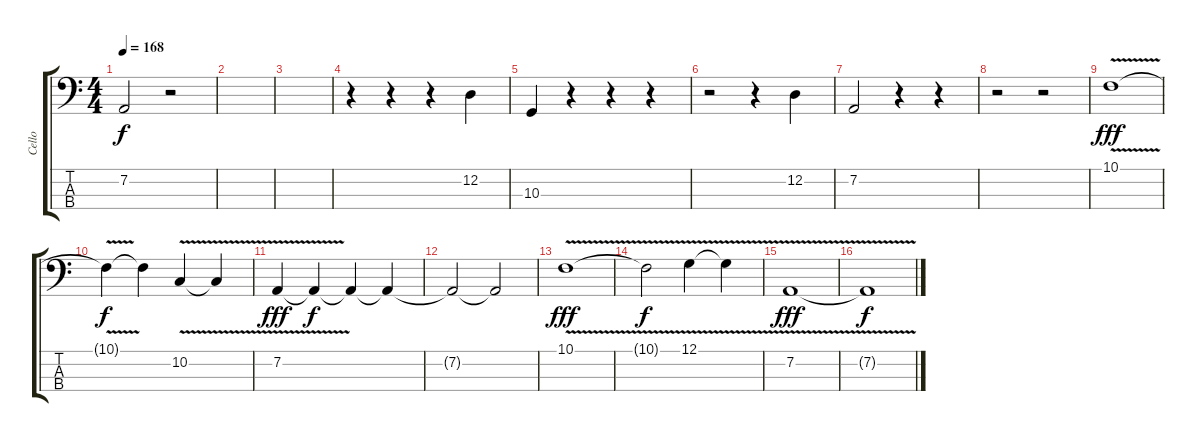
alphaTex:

\track ("Cello" "Cello") {instrument dulcimer}
\staff {score tabs}
\tuning (G2 D2 A1 E1) {hide}
\ts (4 4)
\tempo 168
\clef f4
\ks c
7.2.2{dy f} r.2 |
|
|
r.4 r.4 r.4 12.2.4 |
10.3.4 r.4 r.4 r.4 |
r.2 r.4 12.2.4 |
7.2.2 r.4 r.4 |
r.2 r.2 |
10.1{v}.1{dy fff} |
10.1{t}.4{dy f} 10.1{t}.4 10.2{v}.4 10.2{t}.4 |
7.2{v}.4{dy fff} 7.2{t}.4{dy f} 7.2{t}.4 7.2{t}.4 |
7.2{t}.2 7.2{t}.2 |
10.1{v}.1{dy fff} |
10.1{t}.2{dy f} 12.1{v}.4 12.1{t}.4 |
7.2{v}.1{dy fff} |
7.2{t}.1{dy f}
